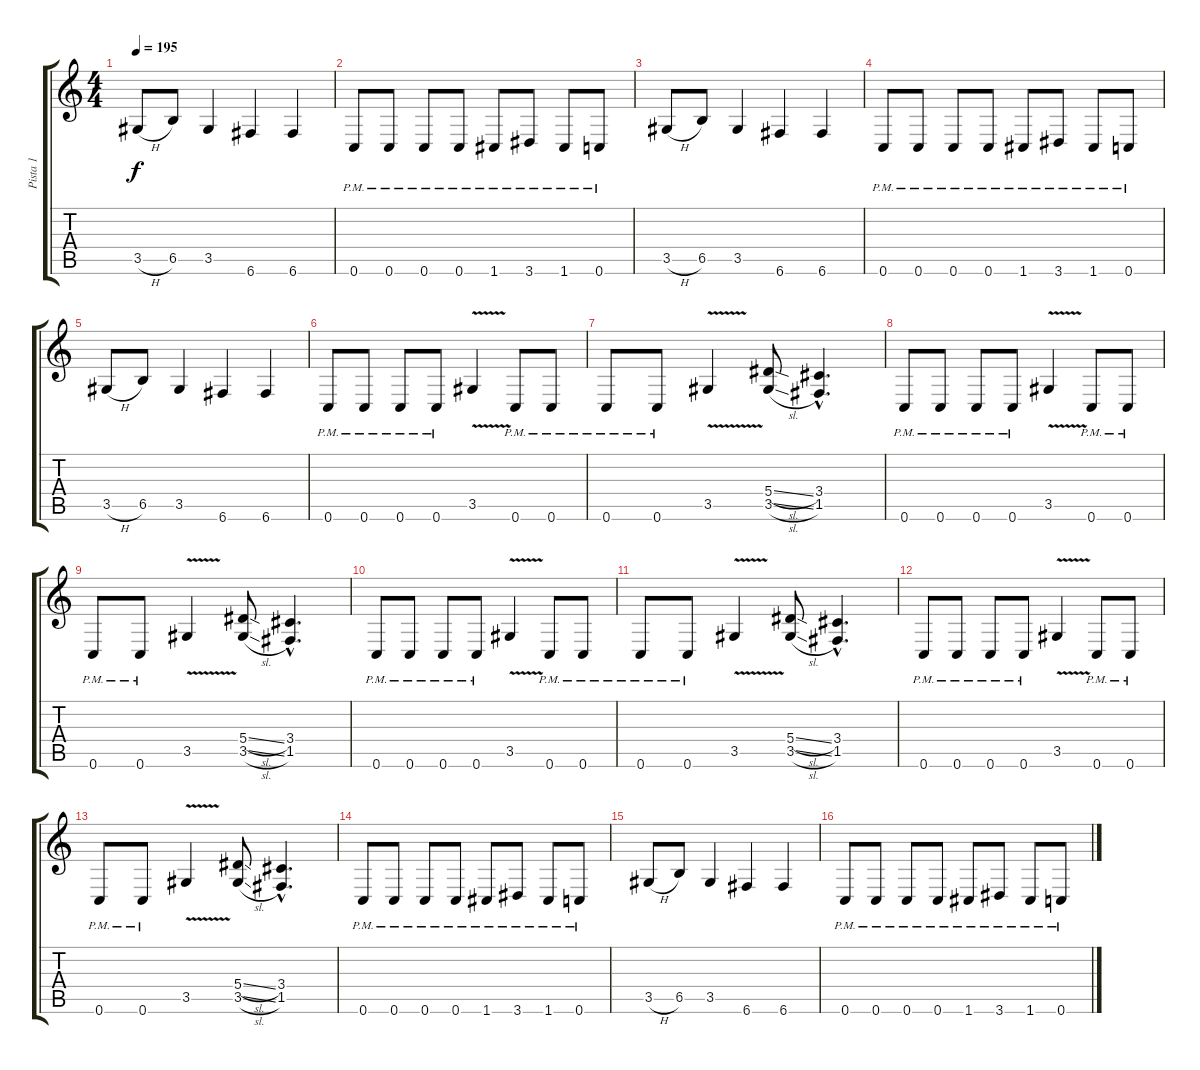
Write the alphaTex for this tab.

\track ("Pista 1" "Pista 1") {instrument distortionguitar}
\staff {score tabs}
\tuning (C4 G3 Eb3 Bb2 F2 C2) {hide}
\ts (4 4)
\tempo 195
\clef g2
\ks c
3.5{h}.8{dy f} 6.5.8 3.5.4 6.6.4 6.6.4 |
0.6{pm}.8 0.6{pm}.8 0.6{pm}.8 0.6{pm}.8 1.6{pm}.8 3.6{pm}.8 1.6{pm}.8 0.6{pm}.8 |
3.5{h}.8 6.5.8 3.5.4 6.6.4 6.6.4 |
0.6{pm}.8 0.6{pm}.8 0.6{pm}.8 0.6{pm}.8 1.6{pm}.8 3.6{pm}.8 1.6{pm}.8 0.6{pm}.8 |
3.5{h}.8 6.5.8 3.5.4 6.6.4 6.6.4 |
0.6{pm}.8 0.6{pm}.8 0.6{pm}.8 0.6{pm}.8 3.5{v}.4 0.6{pm}.8 0.6{pm}.8 |
0.6{pm}.8 0.6{pm}.8 3.5{v}.4 (5.4{sl} 3.5{sl}).8 (3.4{hac} 1.5{hac}).4{d} |
0.6{pm}.8 0.6{pm}.8 0.6{pm}.8 0.6{pm}.8 3.5{v}.4 0.6{pm}.8 0.6{pm}.8 |
0.6{pm}.8 0.6{pm}.8 3.5{v}.4 (5.4{sl} 3.5{sl}).8 (3.4{hac} 1.5{hac}).4{d} |
0.6{pm}.8 0.6{pm}.8 0.6{pm}.8 0.6{pm}.8 3.5{v}.4 0.6{pm}.8 0.6{pm}.8 |
0.6{pm}.8 0.6{pm}.8 3.5{v}.4 (5.4{sl} 3.5{sl}).8 (3.4{hac} 1.5{hac}).4{d} |
0.6{pm}.8 0.6{pm}.8 0.6{pm}.8 0.6{pm}.8 3.5{v}.4 0.6{pm}.8 0.6{pm}.8 |
0.6{pm}.8 0.6{pm}.8 3.5{v}.4 (5.4{sl} 3.5{sl}).8 (3.4{hac} 1.5{hac}).4{d} |
0.6{pm}.8 0.6{pm}.8 0.6{pm}.8 0.6{pm}.8 1.6{pm}.8 3.6{pm}.8 1.6{pm}.8 0.6{pm}.8 |
3.5{h}.8 6.5.8 3.5.4 6.6.4 6.6.4 |
0.6{pm}.8 0.6{pm}.8 0.6{pm}.8 0.6{pm}.8 1.6{pm}.8 3.6{pm}.8 1.6{pm}.8 0.6{pm}.8
